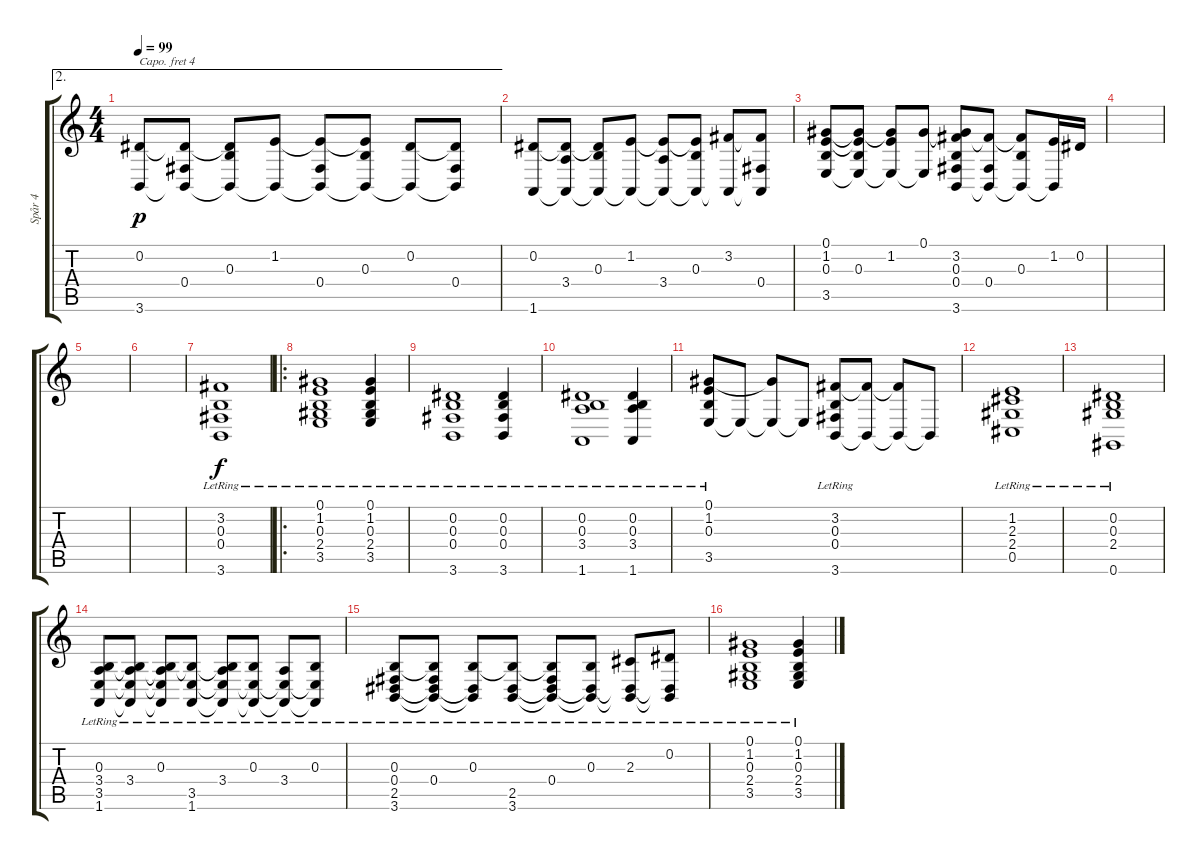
\track ("Spår 4" "Spår 4") {instrument choiraahs}
\staff {score tabs}
\capo 4
\tuning (E4 B3 G3 D3 A2 E2) {hide}
\ae 2
\ts (4 4)
\tempo 99
\clef g2
\ks c
(0.2 3.6).8{dy p} (0.2{t} 0.4 3.6{t}).8 (0.2{t} 0.3 3.6{t}).8 (1.2 3.6{t}).8 (1.2{t} 0.4 3.6{t}).8 (1.2{t} 0.3 3.6{t}).8 (0.2 3.6{t}).8 (0.2{t} 0.4 3.6{t}).8 |
(0.2 1.6).8 (0.2{t} 3.4 1.6{t}).8 (0.2{t} 0.3 1.6{t}).8 (1.2 1.6{t}).8 (1.2{t} 3.4 1.6{t}).8 (1.2{t} 0.3 1.6{t}).8 (3.2 1.6{t}).8 (3.2{t} 0.4 1.6{t}).8 |
(0.1 1.2 0.3 3.5).8 (0.1{t} 1.2{t} 0.3 3.5{t}).8 (0.1{t} 1.2 3.5{t}).8 (0.1 3.5{t}).8 (0.1{t} 3.2 0.3 0.4 3.6).8 (3.2{t} 0.4 3.6{t}).8 (3.2{t} 0.3 3.6{t}).8 (1.2 3.6{t}).16 0.2.16 |
|
|
|
(3.2{lr} 0.3{lr} 0.4{lr} 3.6{lr}).1{dy f} |
\ro
(0.1{lr} 1.2{lr} 0.3{lr} 2.4{lr} 3.5{lr}).1 (0.1{lr} 1.2{lr} 0.3{lr} 2.4{lr} 3.5{lr}).4 |
(0.2{lr} 0.3{lr} 0.4{lr} 3.6{lr}).1 (0.2{lr} 0.3{lr} 0.4{lr} 3.6{lr}).4 |
(0.2{lr} 0.3{lr} 3.4{lr} 1.6{lr}).1 (0.2{lr} 0.3{lr} 3.4{lr} 1.6{lr}).4 |
(0.1{lr} 1.2{lr} 0.3{lr} 3.5{lr}).8 3.5{t}.8 (0.1{t} 3.5{t}).8 3.5{t}.8 (3.2{lr} 0.3{lr} 0.4{lr} 3.6{lr}).8 (3.2{t} 3.6{t}).8 (3.2{t} 3.6{t}).8 3.6{t}.8 |
(1.2{lr} 2.3{lr} 2.4{lr} 0.5{lr}).1 |
(0.2{lr} 0.3{lr} 2.4{lr} 0.6{lr}).1 |
(0.3{lr} 3.4{lr} 3.5{lr} 1.6{lr}).8 (0.3{t} 3.4{lr} 3.5{t} 1.6{t}).8 (0.3{lr} 3.4{t} 3.5{t} 1.6{t}).8 (0.3{t} 3.5{lr} 1.6{lr}).8 (0.3{t} 3.4{lr} 3.5{t} 1.6{t}).8 (0.3{lr} 3.5{t} 1.6{t}).8 (3.4{lr} 3.5{t} 1.6{t}).8 (0.3{lr} 3.5{t} 1.6{t}).8 |
(0.3{lr} 0.4{lr} 2.5{lr} 3.6{lr}).8 (0.3{t} 0.4{lr} 2.5{t} 3.6{t}).8 (0.3{lr} 2.5{t} 3.6{t}).8 (0.3{t} 2.5{lr} 3.6{lr}).8 (0.3{t} 0.4{lr} 2.5{t} 3.6{t}).8 (0.3{lr} 2.5{t} 3.6{t}).8 (2.3{lr} 2.5{t} 3.6{t}).8 (0.2{lr} 2.5{t} 3.6{t}).8 |
(0.1{lr} 1.2{lr} 0.3{lr} 2.4{lr} 3.5{lr}).1 (0.1{lr} 1.2{lr} 0.3{lr} 2.4{lr} 3.5{lr}).4
